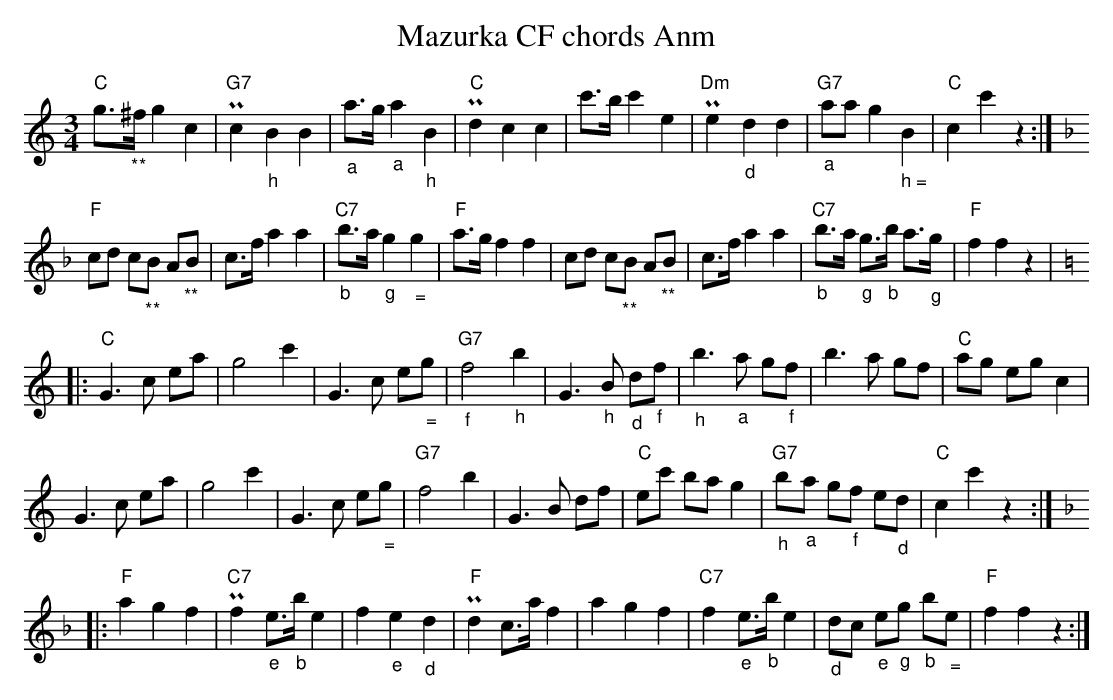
X:1
T: Mazurka CF chords Anm
M:3/4
L:1/8
K:C %%MIDI gchordon
"C"g>"_**"^f g2c2 | "G7"Pc2"_h"B2B2 | "_a"a>g "_a"a2"_h"B2 | "C"Pd2c2c2 | c'>b c'2e2 | "Dm"Pe2"_d"d2d2 | "G7""_a"aa g2"_ h ="B2 | "C"c2c'2z2 :| [K:F]
"F"cd c"_**"B A"_**"B | c>f a2a2 | "C7""_b"b>a"_g"g2"_ ="g2 | "F"a>gf2f2 | cd c"_**"B A"_**"B | c>f a2a2 | "C7""_b"b>a "_g"g>"_b"b a>"_g"g | "F"f2f2z2 | [K:C]
|: "C"G3c ea | g4c'2 | G3c e"_ ="g | "G7""_f"f4"_h"b2 | G3"_h"B "_d"d"_f"f | "_h"b3"_a"a g"_f"f | b3a gf | "C"ag eg c2 |
G3c ea | g4c'2 | G3c e"_ ="g | "G7"f4b2 | G3B df | "C"ec' ba g2 | "G7""_h"b"_a"a g"_f"f e"_d"d | "C"c2c'2z2 :: [K:F]
"F"a2g2f2 | "C7"Pf2 "_e"e>"_b"b e2 | f2"_e"e2"_d"d2 | "F"Pd2 c>a f2 | a2g2f2 | "C7"f2 "_e"e>"_b"b e2 | "_d"dc "_e"e"_g"g "_b"b"_ ="e | "F"f2f2z2 :|
